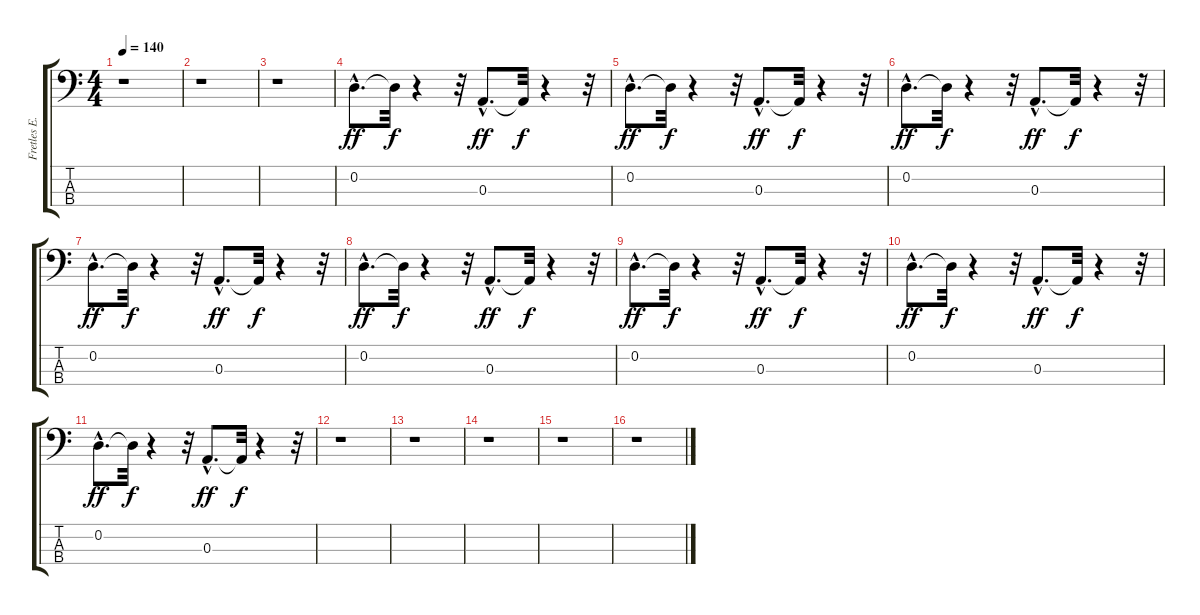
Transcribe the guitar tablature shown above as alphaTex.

\track ("Fretles E. Bass" "Fretles E.") {instrument fretlessbass}
\staff {score tabs}
\tuning (G2 D2 A1 E1) {hide}
\ts (4 4)
\tempo 140
\clef f4
\ks c
r.1{dy ff} |
r.1 |
r.1 |
0.2{hac}.8{d} 0.2{t}.32{dy f} r.4 r.32 0.3{hac}.8{d dy ff} 0.3{t}.32{dy f} r.4 r.32 |
0.2{hac}.8{d dy ff} 0.2{t}.32{dy f} r.4 r.32 0.3{hac}.8{d dy ff} 0.3{t}.32{dy f} r.4 r.32 |
0.2{hac}.8{d dy ff} 0.2{t}.32{dy f} r.4 r.32 0.3{hac}.8{d dy ff} 0.3{t}.32{dy f} r.4 r.32 |
0.2{hac}.8{d dy ff} 0.2{t}.32{dy f} r.4 r.32 0.3{hac}.8{d dy ff} 0.3{t}.32{dy f} r.4 r.32 |
0.2{hac}.8{d dy ff} 0.2{t}.32{dy f} r.4 r.32 0.3{hac}.8{d dy ff} 0.3{t}.32{dy f} r.4 r.32 |
0.2{hac}.8{d dy ff} 0.2{t}.32{dy f} r.4 r.32 0.3{hac}.8{d dy ff} 0.3{t}.32{dy f} r.4 r.32 |
0.2{hac}.8{d dy ff} 0.2{t}.32{dy f} r.4 r.32 0.3{hac}.8{d dy ff} 0.3{t}.32{dy f} r.4 r.32 |
0.2{hac}.8{d dy ff} 0.2{t}.32{dy f} r.4 r.32 0.3{hac}.8{d dy ff} 0.3{t}.32{dy f} r.4 r.32 |
r.1 |
r.1 |
r.1 |
r.1 |
r.1
